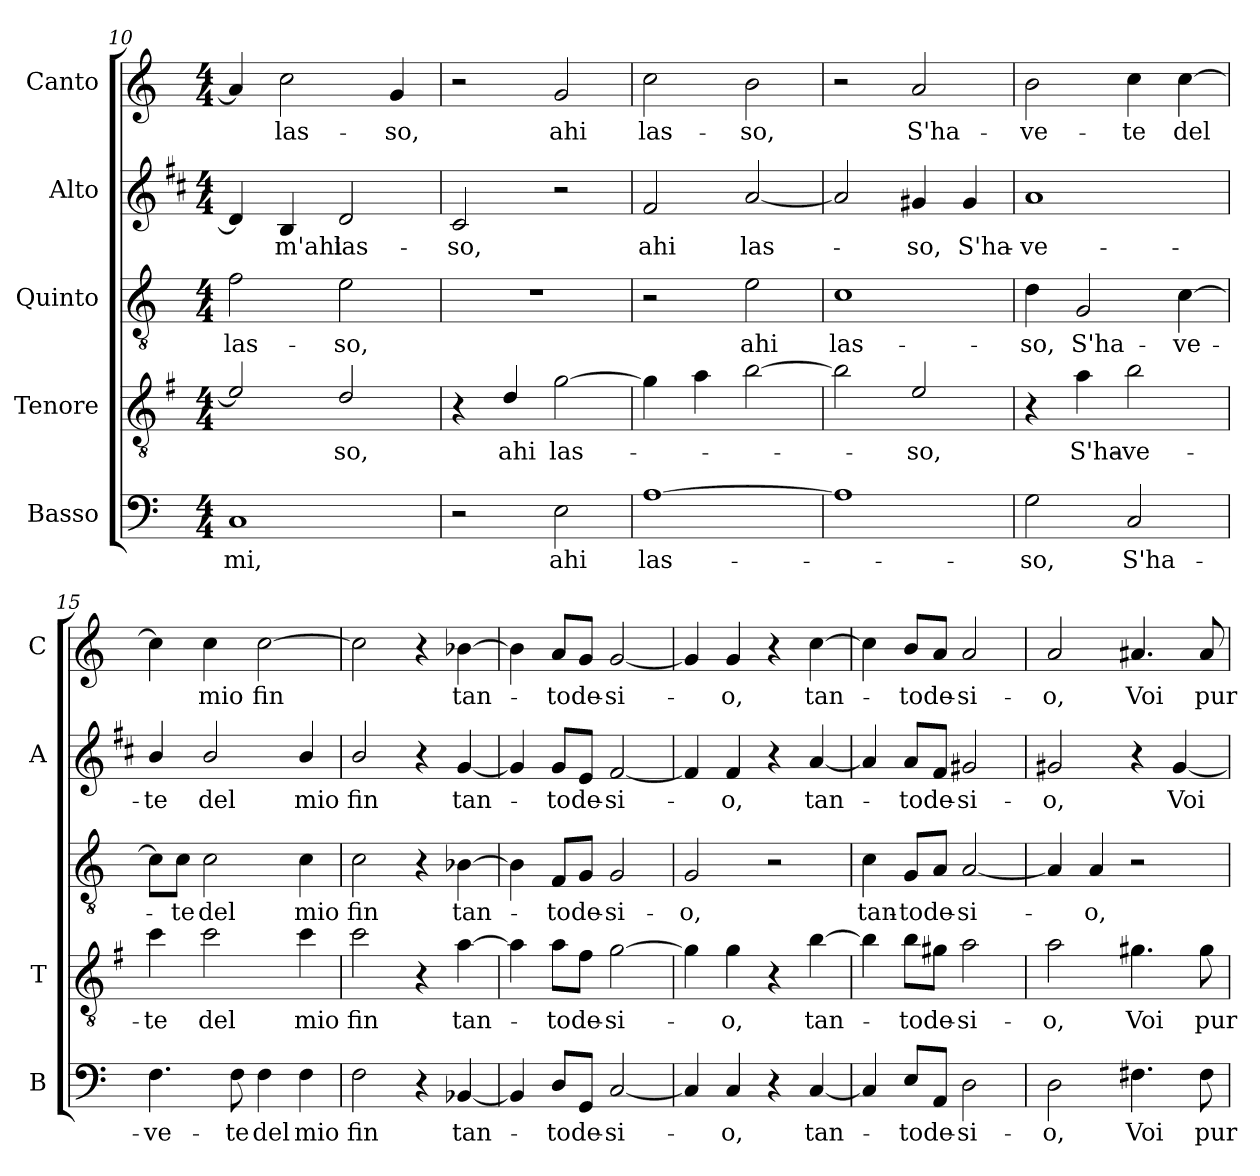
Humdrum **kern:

**kern	**text	**kern	**text	**kern	**text	**kern	**text	**kern	**text
*part5	*part5	*part4	*part4	*part3	*part3	*part2	*part2	*part1	*part1
*staff5	*staff5	*staff4	*staff4	*staff3	*staff3	*staff2	*staff2	*staff1	*staff1
*I"Basso	*	*I"Tenore	*	*I"Quinto	*	*I"Alto	*	*I"Canto	*
*I'B	*	*I'T	*	*	*	*I'A	*	*I'C	*
*clefF4	*	*clefGv2	*	*clefGv2	*	*clefG2	*	*clefG2	*
*	*	*ITrd4c7	*	*	*	*ITrd1c2	*	*	*
*k[]	*	*k[]	*	*k[]	*	*k[]	*	*k[]	*
*C:	*	*C:	*	*C:	*	*C:	*	*C:	*
*M4/4	*	*M4/4	*	*M4/4	*	*M4/4	*	*M4/4	*
=10	=10	=10	=10	=10	=10	=10	=10	=10	=10
!	!LO:LY:b	!	!	!	!LO:LY:b	!	!	!	!
1C	-mi,	2A/]	.	2f\	las-	4c/]	.	4a/]	.
!	!	!	!	!	!	!	!LO:LY:b	!	!LO:LY:b
.	.	.	.	.	.	4A/	-m'ahi	2cc\	las-
!	!	!	!LO:LY:b	!	!LO:LY:b	!	!LO:LY:b	!	!
.	.	2G/	-so,	2e\	-so,	2c/	las-	.	.
!	!	!	!	!	!	!	!	!	!LO:LY:b
.	.	.	.	.	.	.	.	4g/	-so,
=11	=11	=11	=11	=11	=11	=11	=11	=11	=11
!	!	!	!	!	!	!	!LO:LY:b	!	!
2r	.	4r	.	1r	.	2B/	-so,	2r	.
!	!	!	!LO:LY:b	!	!	!	!	!	!
.	.	4G/	ahi	.	.	.	.	.	.
!	!LO:LY:b	!	!LO:LY:b	!	!	!	!	!	!LO:LY:b
2E\	ahi	[2c\	las-	.	.	2r	.	2g/	ahi
=12	=12	=12	=12	=12	=12	=12	=12	=12	=12
!	!LO:LY:b	!	!	!	!	!	!LO:LY:b	!	!LO:LY:b
[1A	las-	4c\]	.	2r	.	2e/	ahi	2cc\	las-
.	.	4d\	.	.	.	.	.	.	.
!	!	!	!	!	!LO:LY:b	!	!LO:LY:b	!	!LO:LY:b
.	.	[2e\	.	2e\	ahi	[2g/	las-	2b\	-so,
=13	=13	=13	=13	=13	=13	=13	=13	=13	=13
!	!	!	!	!	!LO:LY:b	!	!	!	!
1A]	.	2e\]	.	1c	las-	2g/]	.	2r	.
!	!	!	!LO:LY:b	!	!	!	!LO:LY:b	!	!LO:LY:b
.	.	2A/	-so,	.	.	4f#X/	-so,	2a/	S'ha-
!	!	!	!	!	!	!	!LO:LY:b	!	!
.	.	.	.	.	.	4f#/	S'ha-	.	.
!!LO:PB:g=z
=14	=14	=14	=14	=14	=14	=14	=14	=14	=14
!	!LO:LY:b	!	!	!	!LO:LY:b	!	!LO:LY:b	!	!LO:LY:b
2G\	-so,	4r	.	4d\	-so,	1g	-ve-	2b\	-ve-
!	!	!	!LO:LY:b	!	!LO:LY:b	!	!	!	!
.	.	4d\	S'ha-	2G/	S'ha-	.	.	.	.
!	!LO:LY:b	!	!LO:LY:b	!	!	!	!	!	!LO:LY:b
2C/	S'ha-	2e\	-ve-	.	.	.	.	4cc\	-te
!	!	!	!	!	!LO:LY:b	!	!	!	!LO:LY:b
.	.	.	.	[4c\	-ve-	.	.	[4cc\	del
=15	=15	=15	=15	=15	=15	=15	=15	=15	=15
!	!LO:LY:b	!	!LO:LY:b	!	!	!	!LO:LY:b	!	!
4.F\	-ve-	4f\	-te	8c\L]	.	4a/	-te	4cc\]	.
!	!	!	!	!	!LO:LY:b	!	!	!	!
.	.	.	.	8c\J	-te	.	.	.	.
!	!	!	!LO:LY:b	!	!LO:LY:b	!	!LO:LY:b	!	!LO:LY:b
.	.	2f\	del	2c\	del	2a/	del	4cc\	mio
!	!LO:LY:b	!	!	!	!	!	!	!	!
8F\	-te	.	.	.	.	.	.	.	.
!	!LO:LY:b	!	!	!	!	!	!	!	!LO:LY:b
4F\	del	.	.	.	.	.	.	[2cc\	fin
!	!LO:LY:b	!	!LO:LY:b	!	!LO:LY:b	!	!LO:LY:b	!	!
4F\	mio	4f\	mio	4c\	mio	4a/	mio	.	.
=16	=16	=16	=16	=16	=16	=16	=16	=16	=16
!	!LO:LY:b	!	!LO:LY:b	!	!LO:LY:b	!	!LO:LY:b	!	!
2F\	fin	2f\	fin	2c\	fin	2a/	fin	2cc\]	.
4r	.	4r	.	4r	.	4r	.	4r	.
!	!LO:LY:b	!	!LO:LY:b	!	!LO:LY:b	!	!LO:LY:b	!	!LO:LY:b
[4BB-X/	tan-	[4d\	tan-	[4B-X\	tan-	[4f/	tan-	[4b-X\	tan-
=17	=17	=17	=17	=17	=17	=17	=17	=17	=17
4BB-/]	.	4d\]	.	4B-\]	.	4f/]	.	4b-\]	.
!	!LO:LY:b	!	!LO:LY:b	!	!LO:LY:b	!	!LO:LY:b	!	!LO:LY:b
8D/L	-to	8d\L	-to	8F/L	-to	8f/L	-to	8a/L	-to
!	!LO:LY:b	!	!LO:LY:b	!	!LO:LY:b	!	!LO:LY:b	!	!LO:LY:b
8GG/J	de-	8B\J	de-	8G/J	de-	8d/J	de-	8g/J	de-
!	!LO:LY:b	!	!LO:LY:b	!	!LO:LY:b	!	!LO:LY:b	!	!LO:LY:b
[2C/	-si-	[2c\	-si-	2G/	-si-	[2e/	-si-	[2g/	-si-
=18	=18	=18	=18	=18	=18	=18	=18	=18	=18
!	!	!	!	!	!LO:LY:b	!	!	!	!
4C/]	.	4c\]	.	2G/	-o,	4e/]	.	4g/]	.
!	!LO:LY:b	!	!LO:LY:b	!	!	!	!LO:LY:b	!	!LO:LY:b
4C/	-o,	4c\	-o,	.	.	4e/	-o,	4g/	-o,
4r	.	4r	.	2r	.	4r	.	4r	.
!	!LO:LY:b	!	!LO:LY:b	!	!	!	!LO:LY:b	!	!LO:LY:b
[4C/	tan-	[4e\	tan-	.	.	[4g/	tan-	[4cc\	tan-
=19	=19	=19	=19	=19	=19	=19	=19	=19	=19
!	!	!	!	!	!LO:LY:b	!	!	!	!
4C/]	.	4e\]	.	4c\	tan-	4g/]	.	4cc\]	.
!	!LO:LY:b	!	!LO:LY:b	!	!LO:LY:b	!	!LO:LY:b	!	!LO:LY:b
8E/L	-to	8e\L	-to	8G/L	-to	8g/L	-to	8b/L	-to
!	!LO:LY:b	!	!LO:LY:b	!	!LO:LY:b	!	!LO:LY:b	!	!LO:LY:b
8AA/J	de-	8c#X\J	de-	8A/J	de-	8e/J	de-	8a/J	de-
!	!LO:LY:b	!	!LO:LY:b	!	!LO:LY:b	!	!LO:LY:b	!	!LO:LY:b
2D\	-si-	2d\	-si-	[2A/	-si-	2f#X/	-si-	2a/	-si-
=20	=20	=20	=20	=20	=20	=20	=20	=20	=20
!	!LO:LY:b	!	!LO:LY:b	!	!	!	!LO:LY:b	!	!LO:LY:b
2D\	-o,	2d\	-o,	4A/]	.	2f#X/	-o,	2a/	-o,
!	!	!	!	!	!LO:LY:b	!	!	!	!
.	.	.	.	4A/	-o,	.	.	.	.
!	!LO:LY:b	!	!LO:LY:b	!	!	!	!	!	!LO:LY:b
4.F#X\	Voi	4.c#X\	Voi	2r	.	4r	.	4.a#X/	Voi
!	!	!	!	!	!	!	!LO:LY:b	!	!
.	.	.	.	.	.	[4f#/	Voi	.	.
!	!LO:LY:b	!	!LO:LY:b	!	!	!	!	!	!LO:LY:b
8F#\	pur	8c#\	pur	.	.	.	.	8a#/	pur
=	=	=	=	=	=	=	=	=	=
*-	*-	*-	*-	*-	*-	*-	*-	*-	*-
